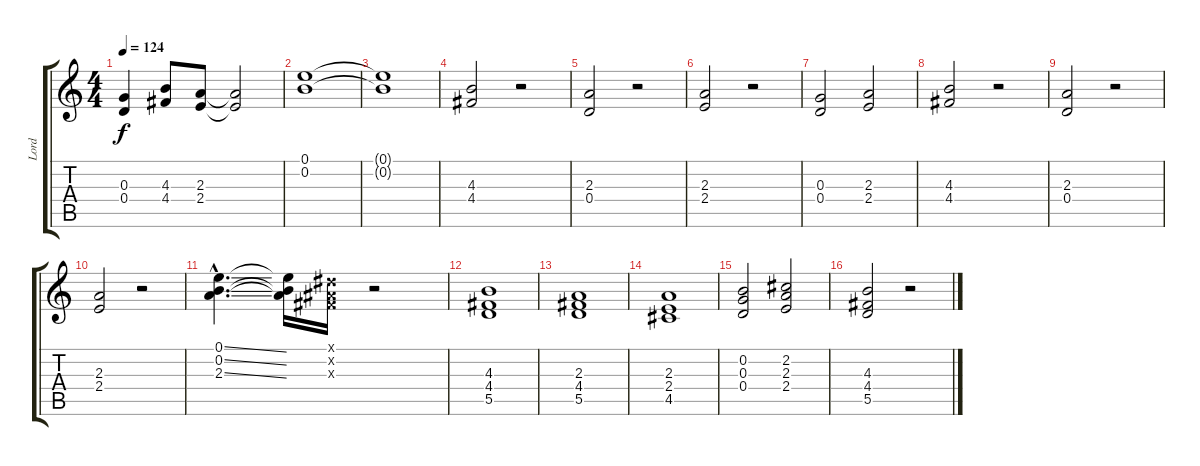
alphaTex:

\track ("Lord" "Lord") {instrument drawbarorgan}
\staff {score tabs}
\tuning (E5 B4 G4 D4 A3 E3) {hide}
\ts (4 4)
\tempo 124
\clef g2
\ks c
(0.3{t} 0.4{t}).4{dy f} (4.3 4.4).8 (2.3 2.4).8 (2.3{t} 2.4{t}).2 |
(0.1 0.2).1 |
(0.1{t} 0.2{t}).1 |
(4.3 4.4).2 r.2 |
(2.3 0.4).2 r.2 |
(2.3 2.4).2 r.2 |
(0.3 0.4).2 (2.3 2.4).2 |
(4.3 4.4).2 r.2 |
(2.3 0.4).2 r.2 |
(2.3 2.4).2 r.2 |
(0.1{ss hac} 0.2{ss hac} 2.3{ss hac}).4{d} (0.1{t} 0.2{t} 2.3{t}).16 (-1.1{x} -1.2{x} -1.3{x}).16 r.2 |
(4.3 4.4 5.5).1 |
(2.3 4.4 5.5).1 |
(2.3 2.4 4.5).1 |
(0.2 0.3 0.4).2 (2.2 2.3 2.4).2 |
(4.3 4.4 5.5).2 r.2
